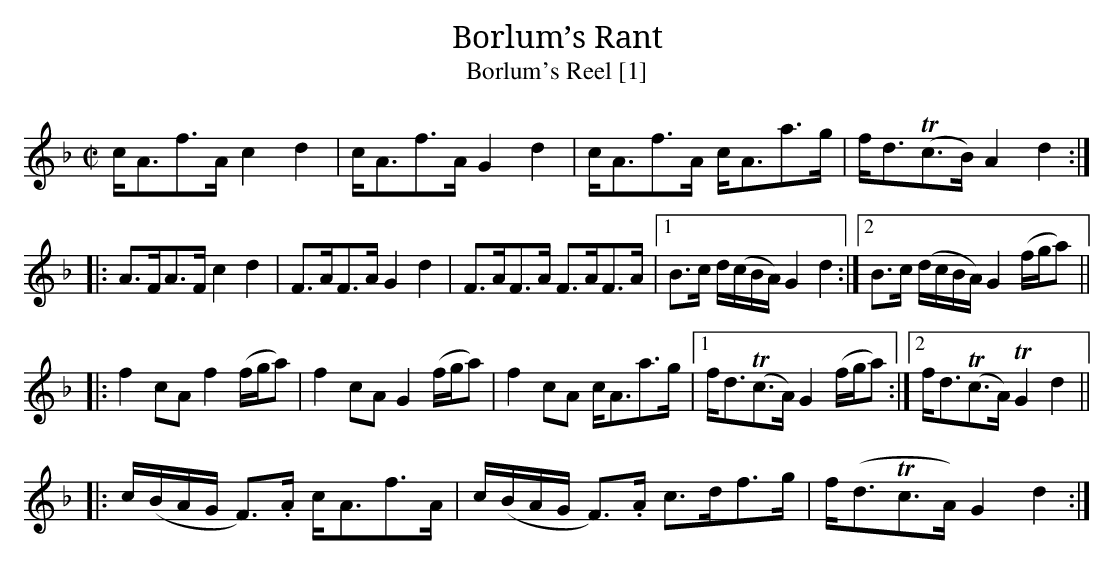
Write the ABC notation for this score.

X:1
T:Borlum’s Rant
T:Borlum's Reel [1]
M:C|
L:1/8
K:F
c<Af>A c2d2|c<Af>A G2d2|c<Af>A c<Aa>g|f<d(Tc>B) A2d2:|
|:A>FA>F c2d2|F>AF>A G2d2|F>AF>A F>AF>A|1B>c d/(c/B/A/) G2d2:|2 B>c (d/c/B/A/) G2 (f/g/a)||
|:f2 cA f2 (f/g/a)|f2 cA G2 (f/g/a)|f2 cA c<Aa>g|1 f<d(Tc>A) G2 (f/g/a):|2 f<d(Tc>A) TG2d2||
|:c/(B/A/G/ F>).A c<Af>A|c/(B/A/G/ F>).A c>df>g|f<(dTc>A) G2d2:|]
